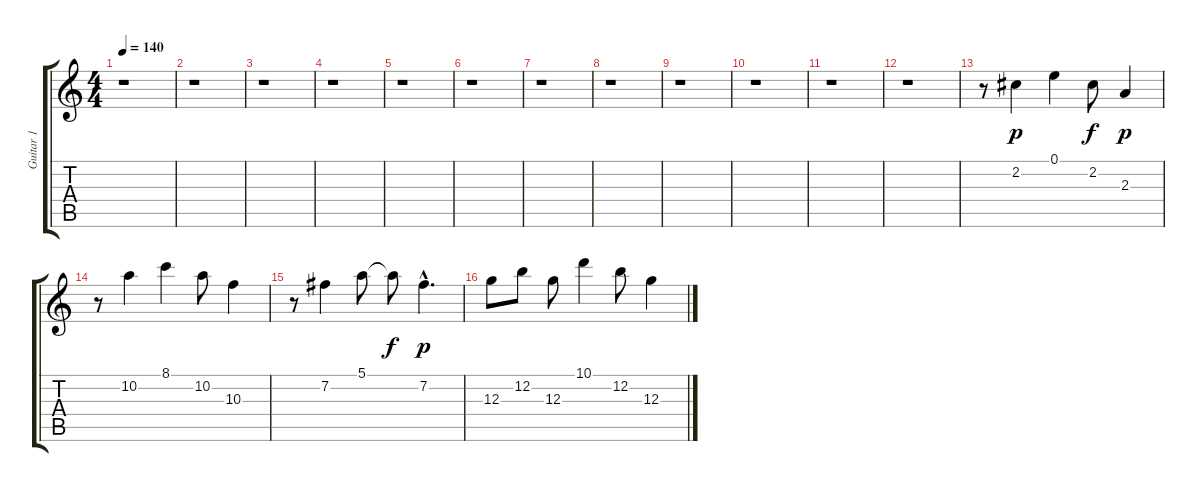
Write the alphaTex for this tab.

\track ("Guitar 1" "Guitar 1") {instrument distortionguitar}
\staff {score tabs}
\tuning (E4 B3 G3 D3 A2 E2) {hide}
\ts (4 4)
\tempo 140
\clef g2
\ks c
r.1{dy mf} |
r.1 |
r.1 |
r.1 |
r.1 |
r.1 |
r.1 |
r.1 |
r.1 |
r.1 |
r.1 |
r.1 |
r.8 2.2.4{dy p instrument electricguitarclean} 0.1.4 2.2.8{dy f} 2.3.4{dy p} |
r.8 10.2.4 8.1.4 10.2.8 10.3.4 |
r.8 7.2.4 5.1.8 5.1{t}.8{dy f} 7.2{hac}.4{d dy p} |
12.3.8 12.2.8 12.3.8 10.1.4 12.2.8 12.3.4
